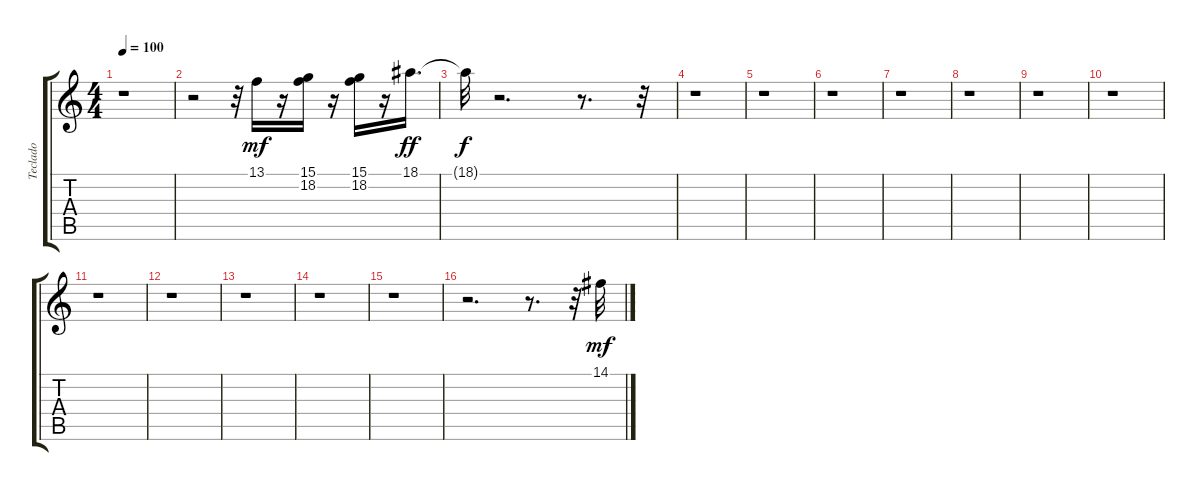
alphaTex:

\track ("Teclado" "Teclado") {solo instrument drawbarorgan}
\staff {score tabs}
\tuning (E4 B3 G3 D3 A2 E2) {hide}
\ts (4 4)
\tempo 100
\clef g2
\ks c
r.1{dy f} |
r.2 r.32 13.1.16{dy mf} r.16 (15.1 18.2).16 r.16 (15.1 18.2).16 r.16 18.1.16{d dy ff} |
18.1{t}.32{dy f} r.2{d} r.8{d} r.32 |
r.1 |
r.1 |
r.1 |
r.1 |
r.1 |
r.1 |
r.1 |
r.1 |
r.1 |
r.1 |
r.1 |
r.1 |
r.2{d} r.8{d} r.32 14.1.32{dy mf}
